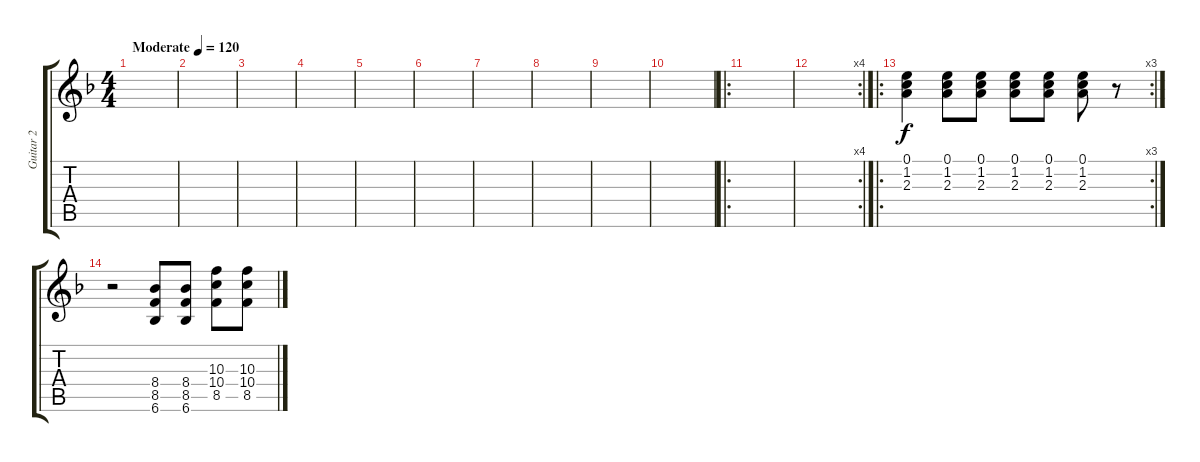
\track ("Guitar 2" "Guitar 2") {instrument overdrivenguitar}
\staff {score tabs}
\tuning (E4 B3 G3 D3 A2 E2) {hide}
\ts (4 4)
\tempo (120 "Moderate")
\clef g2
\ks f
|
|
|
|
|
|
|
|
|
|
\ro
|
\rc 4
|
\ro
\rc 3
(0.1 1.2 2.3).4 (0.1 1.2 2.3).8 (0.1 1.2 2.3).8 (0.1 1.2 2.3).8 (0.1 1.2 2.3).8 (0.1 1.2 2.3).8 r.8 |
r.2 (8.4 8.5 6.6).8 (8.4 8.5 6.6).8 (10.3 10.4 8.5).8 (10.3 10.4 8.5).8
